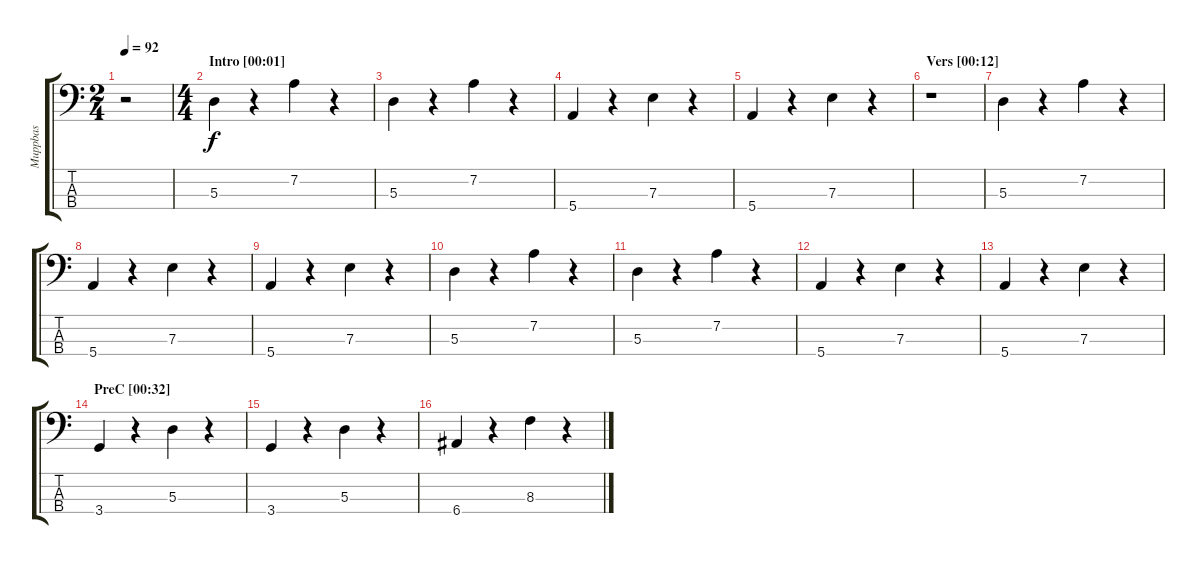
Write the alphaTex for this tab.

\track ("Muppbas" "Muppbas") {instrument slapbass1}
\staff {score tabs}
\tuning (G2 D2 A1 E1) {hide}
\ts (2 4)
\tempo 92
\clef f4
\ks c
r.2{dy f instrument slapbass1} |
\ts (4 4)
\section ("" "Intro [00:01]")
5.3.4 r.4 7.2.4 r.4 |
5.3.4 r.4 7.2.4 r.4 |
5.4.4 r.4 7.3.4 r.4 |
5.4.4 r.4 7.3.4 r.4 |
\section ("" "Vers [00:12]")
r.1 |
5.3.4 r.4 7.2.4 r.4 |
5.4.4 r.4 7.3.4 r.4 |
5.4.4 r.4 7.3.4 r.4 |
\section ("" "")
5.3.4 r.4 7.2.4 r.4 |
5.3.4 r.4 7.2.4 r.4 |
5.4.4 r.4 7.3.4 r.4 |
5.4.4 r.4 7.3.4 r.4 |
\section ("" "PreC [00:32]")
3.4.4 r.4 5.3.4 r.4 |
3.4.4 r.4 5.3.4 r.4 |
6.4.4 r.4 8.3.4 r.4
